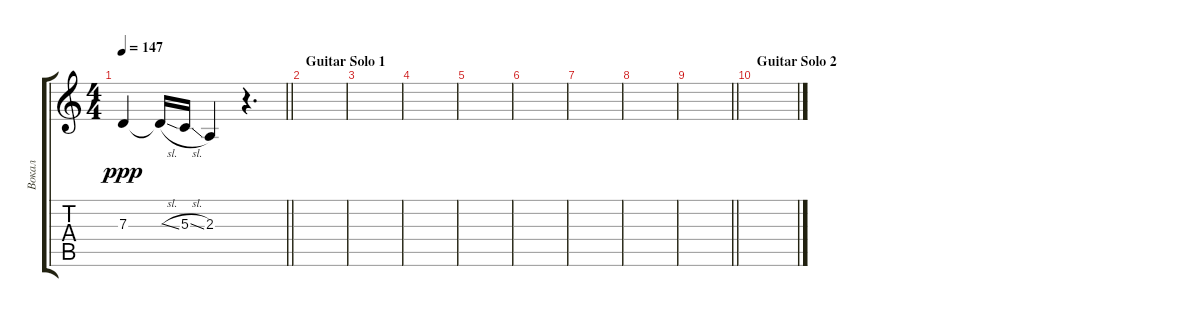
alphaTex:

\track ("Вокал" "Вокал") {instrument trumpet}
\staff {score tabs}
\tuning (E4 B3 G3 D3 A2 E2) {hide}
\ts (4 4)
\tempo 147
\clef g2
\barLineRight lightlight
\ks c
7.3.4{dy ppp} 7.3{sl t}.16 5.3{sl}.16 2.3.4 r.4{d} |
\section ("" "Guitar Solo 1")
|
|
|
|
|
|
|
\barLineRight lightlight
|
\section ("" "Guitar Solo 2")
